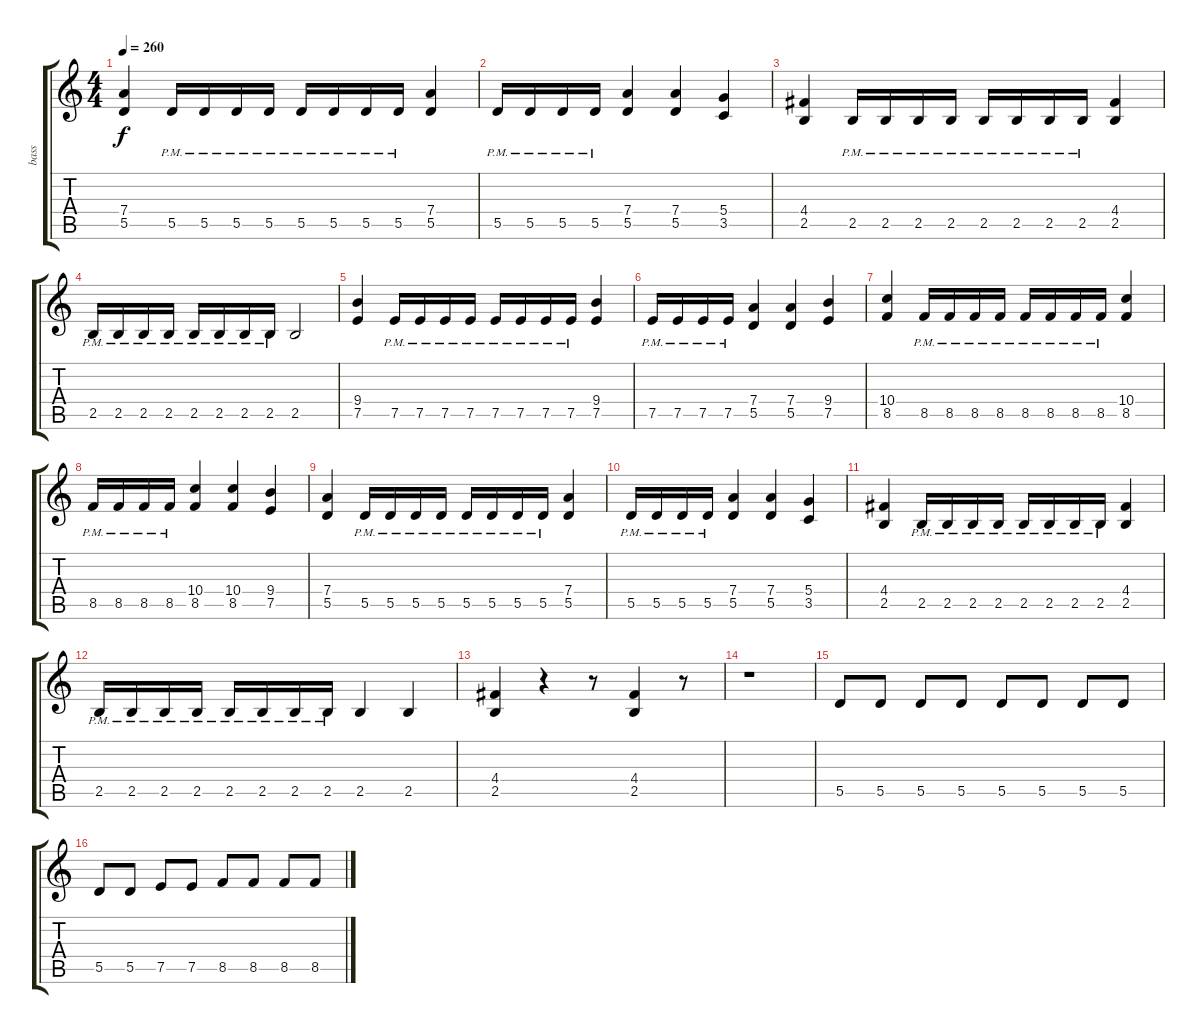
\track ("bass" "bass") {instrument electricbassfinger}
\staff {score tabs}
\tuning (E4 B3 G3 D3 A2 E2) {hide}
\ts (4 4)
\tempo 260
\clef g2
\ks c
(7.4 5.5).4{dy f} 5.5{pm}.16 5.5{pm}.16 5.5{pm}.16 5.5{pm}.16 5.5{pm}.16 5.5{pm}.16 5.5{pm}.16 5.5{pm}.16 (7.4 5.5).4 |
5.5{pm}.16 5.5{pm}.16 5.5{pm}.16 5.5{pm}.16 (7.4 5.5).4 (7.4 5.5).4 (5.4 3.5).4 |
(4.4 2.5).4 2.5{pm}.16 2.5{pm}.16 2.5{pm}.16 2.5{pm}.16 2.5{pm}.16 2.5{pm}.16 2.5{pm}.16 2.5{pm}.16 (4.4 2.5).4 |
2.5{pm}.16 2.5{pm}.16 2.5{pm}.16 2.5{pm}.16 2.5{pm}.16 2.5{pm}.16 2.5{pm}.16 2.5{pm}.16 2.5.2 |
(9.4 7.5).4 7.5{pm}.16 7.5{pm}.16 7.5{pm}.16 7.5{pm}.16 7.5{pm}.16 7.5{pm}.16 7.5{pm}.16 7.5{pm}.16 (9.4 7.5).4 |
7.5{pm}.16 7.5{pm}.16 7.5{pm}.16 7.5{pm}.16 (7.4 5.5).4 (7.4 5.5).4 (9.4 7.5).4 |
(10.4 8.5).4 8.5{pm}.16 8.5{pm}.16 8.5{pm}.16 8.5{pm}.16 8.5{pm}.16 8.5{pm}.16 8.5{pm}.16 8.5{pm}.16 (10.4 8.5).4 |
8.5{pm}.16 8.5{pm}.16 8.5{pm}.16 8.5{pm}.16 (10.4 8.5).4 (10.4 8.5).4 (9.4 7.5).4 |
(7.4 5.5).4 5.5{pm}.16 5.5{pm}.16 5.5{pm}.16 5.5{pm}.16 5.5{pm}.16 5.5{pm}.16 5.5{pm}.16 5.5{pm}.16 (7.4 5.5).4 |
5.5{pm}.16 5.5{pm}.16 5.5{pm}.16 5.5{pm}.16 (7.4 5.5).4 (7.4 5.5).4 (5.4 3.5).4 |
(4.4 2.5).4 2.5{pm}.16 2.5{pm}.16 2.5{pm}.16 2.5{pm}.16 2.5{pm}.16 2.5{pm}.16 2.5{pm}.16 2.5{pm}.16 (4.4 2.5).4 |
2.5{pm}.16 2.5{pm}.16 2.5{pm}.16 2.5{pm}.16 2.5{pm}.16 2.5{pm}.16 2.5{pm}.16 2.5{pm}.16 2.5.4 2.5.4 |
(4.4 2.5).4 r.4 r.8 (4.4 2.5).4 r.8 |
r.1 |
5.5.8 5.5.8 5.5.8 5.5.8 5.5.8 5.5.8 5.5.8 5.5.8 |
5.5.8 5.5.8 7.5.8 7.5.8 8.5.8 8.5.8 8.5.8 8.5.8
